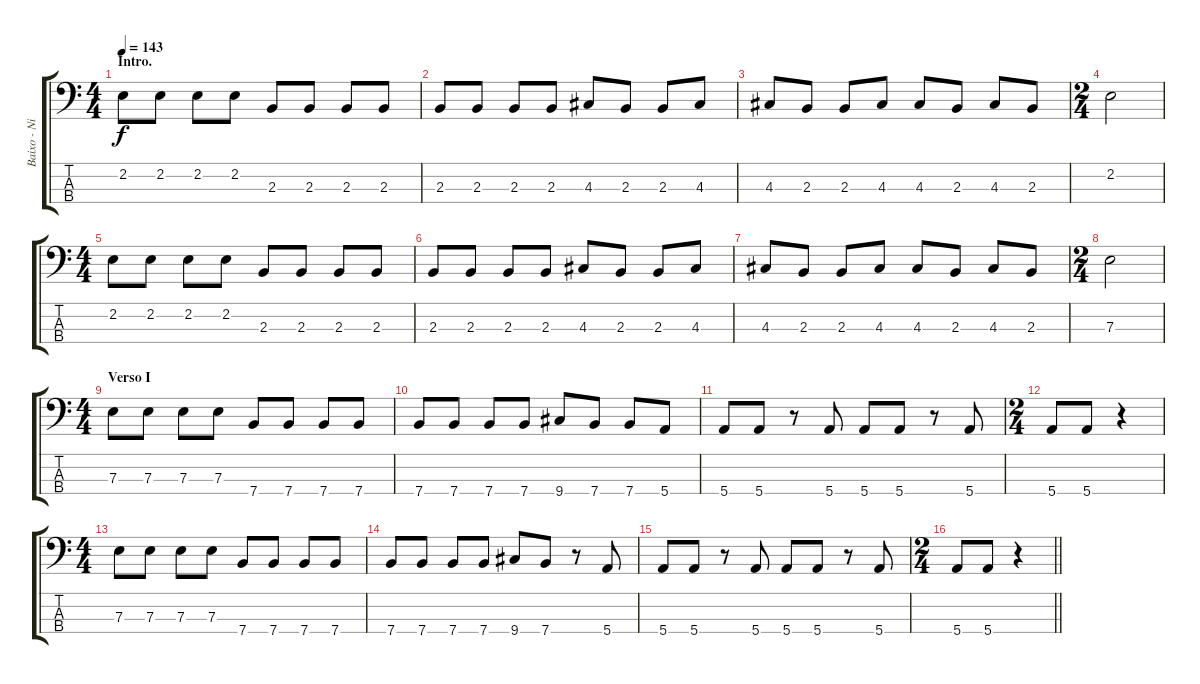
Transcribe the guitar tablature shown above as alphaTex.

\track ("Baixo - Nikola" "Baixo - Ni") {instrument electricbasspick}
\staff {score tabs}
\tuning (G2 D2 A1 E1) {hide}
\ts (4 4)
\section ("" "Intro.")
\tempo 143
\clef f4
\ks c
2.2.8{dy f instrument electricbasspick} 2.2.8 2.2.8 2.2.8 2.3.8 2.3.8 2.3.8 2.3.8 |
2.3.8 2.3.8 2.3.8 2.3.8 4.3.8 2.3.8 2.3.8 4.3.8 |
4.3.8 2.3.8 2.3.8 4.3.8 4.3.8 2.3.8 4.3.8 2.3.8 |
\ts (2 4)
2.2.2 |
\ts (4 4)
2.2.8 2.2.8 2.2.8 2.2.8 2.3.8 2.3.8 2.3.8 2.3.8 |
2.3.8 2.3.8 2.3.8 2.3.8 4.3.8 2.3.8 2.3.8 4.3.8 |
4.3.8 2.3.8 2.3.8 4.3.8 4.3.8 2.3.8 4.3.8 2.3.8 |
\ts (2 4)
7.3.2 |
\ts (4 4)
\section ("" "Verso I")
7.3.8 7.3.8 7.3.8 7.3.8 7.4.8 7.4.8 7.4.8 7.4.8 |
7.4.8 7.4.8 7.4.8 7.4.8 9.4.8 7.4.8 7.4.8 5.4.8 |
5.4.8 5.4.8 r.8 5.4.8 5.4.8 5.4.8 r.8 5.4.8 |
\ts (2 4)
5.4.8 5.4.8 r.4 |
\ts (4 4)
7.3.8 7.3.8 7.3.8 7.3.8 7.4.8 7.4.8 7.4.8 7.4.8 |
7.4.8 7.4.8 7.4.8 7.4.8 9.4.8 7.4.8 r.8 5.4.8 |
5.4.8 5.4.8 r.8 5.4.8 5.4.8 5.4.8 r.8 5.4.8 |
\ts (2 4)
\barLineRight lightlight
5.4.8 5.4.8 r.4
